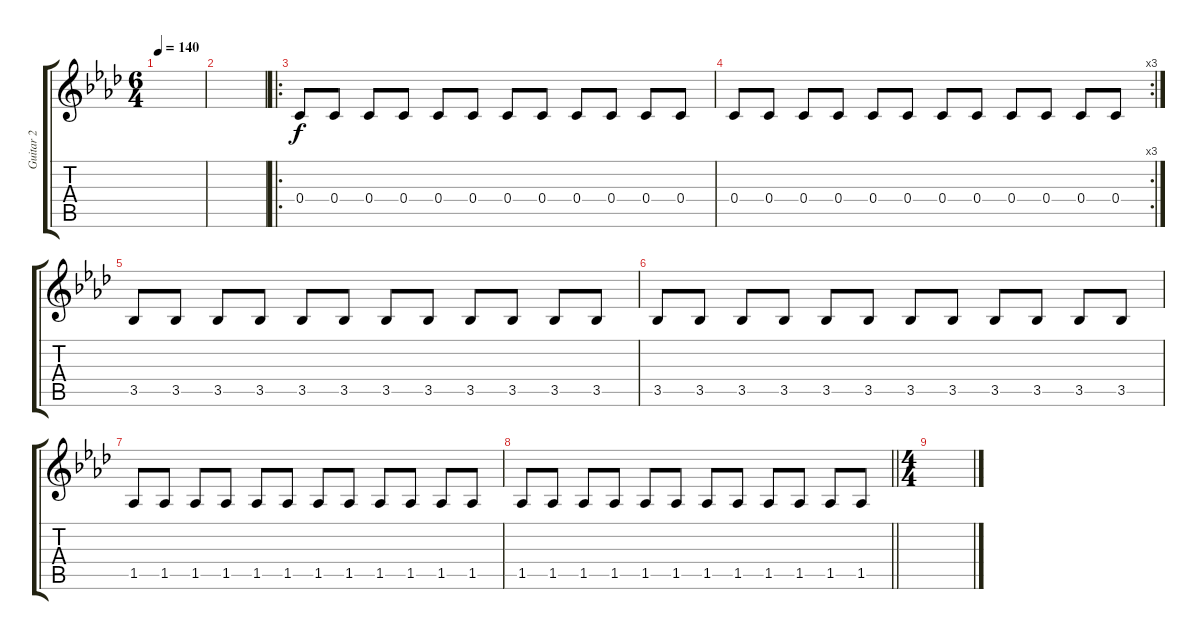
\track ("Guitar 2" "Guitar 2") {instrument distortionguitar}
\staff {score tabs}
\tuning (E4 C4 G3 C3 G2 C2) {hide}
\ts (6 4)
\tempo 140
\clef g2
\ks ab
|
|
\ro
0.4.8{volume 10} 0.4.8 0.4.8 0.4.8 0.4.8 0.4.8 0.4.8 0.4.8 0.4.8 0.4.8 0.4.8 0.4.8 |
\rc 3
0.4.8 0.4.8 0.4.8 0.4.8 0.4.8 0.4.8 0.4.8 0.4.8 0.4.8 0.4.8 0.4.8 0.4.8 |
3.5.8 3.5.8 3.5.8 3.5.8 3.5.8 3.5.8 3.5.8 3.5.8 3.5.8 3.5.8 3.5.8 3.5.8 |
3.5.8 3.5.8 3.5.8 3.5.8 3.5.8 3.5.8 3.5.8 3.5.8 3.5.8 3.5.8 3.5.8 3.5.8 |
1.5.8 1.5.8 1.5.8 1.5.8 1.5.8 1.5.8 1.5.8 1.5.8 1.5.8 1.5.8 1.5.8 1.5.8 |
\barLineRight lightlight
1.5.8 1.5.8 1.5.8 1.5.8 1.5.8 1.5.8 1.5.8 1.5.8 1.5.8 1.5.8 1.5.8 1.5.8 |
\ts (4 4)
